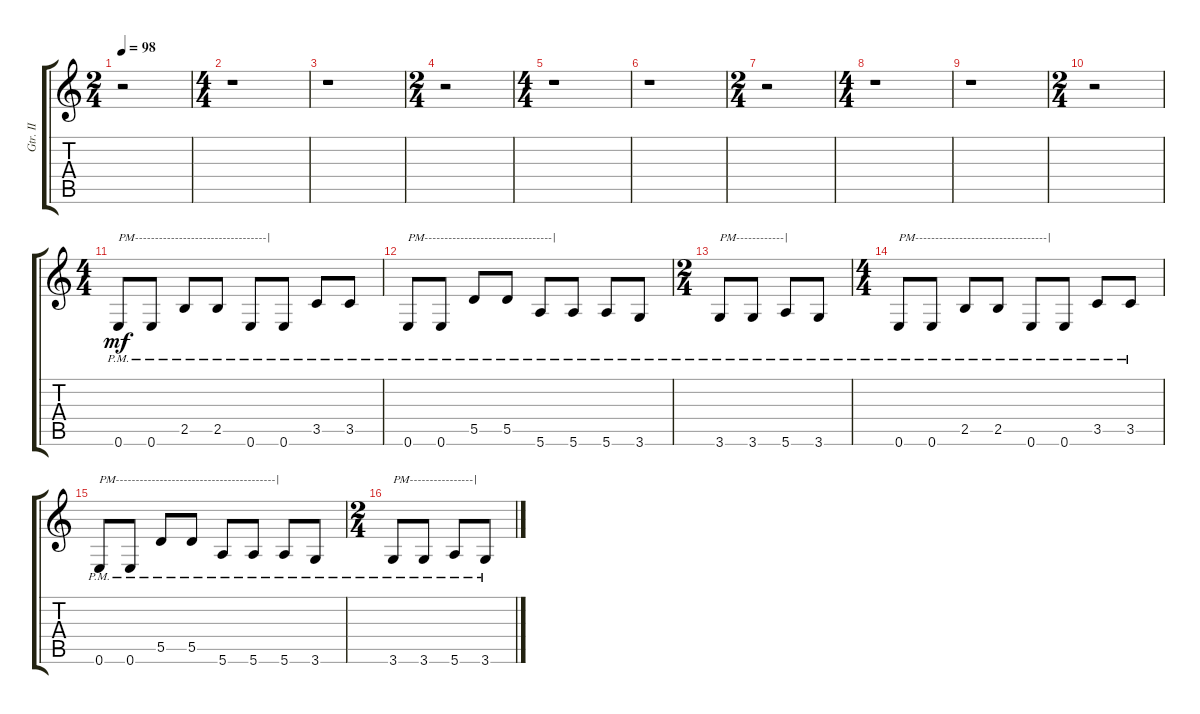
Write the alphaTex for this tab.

\track ("Gtr. II" "Gtr. II") {instrument distortionguitar}
\staff {score tabs}
\tuning (E4 B3 G3 D3 A2 E2) {hide}
\ts (2 4)
\tempo 98
\clef g2
\ks c
r.2{dy mp instrument distortionguitar} |
\ts (4 4)
r.1 |
r.1 |
\ts (2 4)
r.2 |
\ts (4 4)
r.1 |
r.1 |
\ts (2 4)
r.2 |
\ts (4 4)
r.1 |
r.1 |
\ts (2 4)
r.2 |
\ts (4 4)
0.6{pm}.8{txt "PM---------------------------------|" dy mf} 0.6{pm}.8 2.5{pm}.8 2.5{pm}.8 0.6{pm}.8 0.6{pm}.8 3.5{pm}.8 3.5{pm}.8 |
0.6{pm}.8{txt "PM--------------------------------|"} 0.6{pm}.8 5.5{pm}.8 5.5{pm}.8 5.6{pm}.8 5.6{pm}.8 5.6{pm}.8 3.6{pm}.8 |
\ts (2 4)
3.6{pm}.8{txt "PM------------|"} 3.6{pm}.8 5.6{pm}.8 3.6{pm}.8 |
\ts (4 4)
0.6{pm}.8{txt "PM---------------------------------|"} 0.6{pm}.8 2.5{pm}.8 2.5{pm}.8 0.6{pm}.8 0.6{pm}.8 3.5{pm}.8 3.5{pm}.8 |
0.6{pm}.8{txt "PM----------------------------------------|"} 0.6{pm}.8 5.5{pm}.8 5.5{pm}.8 5.6{pm}.8 5.6{pm}.8 5.6{pm}.8 3.6{pm}.8 |
\ts (2 4)
3.6{pm}.8{txt "PM----------------|"} 3.6{pm}.8 5.6{pm}.8 3.6{pm}.8
